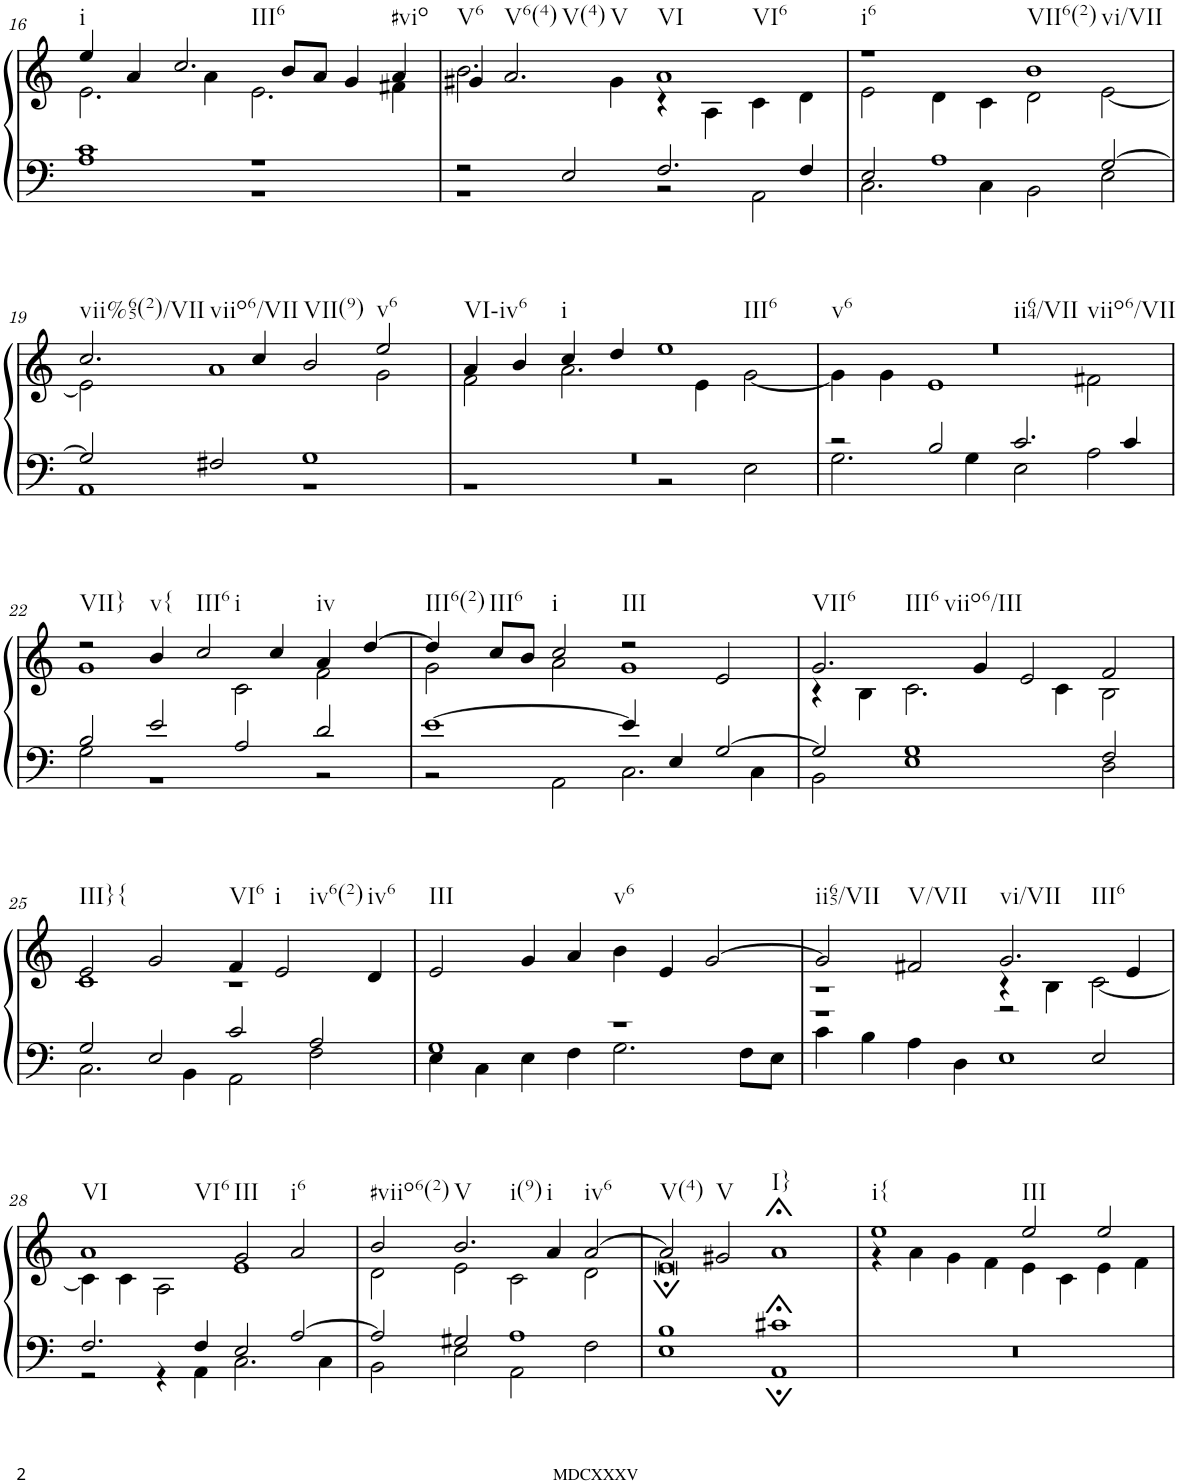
**kern	**kern
*part1	*part1
*staff2	*staff1
*I"Organ	*
*I'Org.	*
!!LO:PB:g=z
*clefF4	*clefG2
*k[]	*k[]
*M4/2	*M4/2
=16	=16
*^	*^
!	!	!LO:TX:b:t=i	!
1c	1A	4ee/	2.e\
.	.	4a/	.
!	!	!LO:TX:b:t=III6	!
.	.	2.cc/	.
.	.	.	4a\
1r	1r	.	2.e\
.	.	8b/L	.
.	.	8a/J	.
.	.	4g/	.
!	!	!LO:TX:b:t=#vio	!
.	.	4a/	4f#X\
=17	=17	=17	=17
!	!	!LO:TX:b:t=V6	!
2r	1r	4g#X/	2.b\
!	!	!LO:TX:b:t=V6(4)	!
!	!	!LO:TX:b:t=V(4)	!
!	!	!LO:TX:b:t=V	!
.	.	2.a/	.
2E/	.	.	.
.	.	.	4g#\
!	!	!LO:TX:b:t=VI	!
!	!	!LO:TX:b:t=VI6	!
2.F/	2r	1a	4r
.	.	.	4A\
.	2AA\	.	4c\
4F/	.	.	4d\
=18	=18	=18	=18
!	!	!LO:TX:b:t=i6	!
2E/	2.C\	1r	2e\
1A	.	.	4d\
.	4C\	.	4c\
!	!	!LO:TX:b:t=VII6(2)	!
!	!	!LO:TX:b:t=vi/VII	!
.	2BB\	1b	2d\
[2G/	2E\	.	[2e\
!!LO:LB:g=z	!!
=19	=19	=19	=19
!	!	!LO:TX:b:t=vii%65(2)/VII	!
!	!	!LO:TX:b:t=viio6/VII	!
2G/]	1AA	2.cc/	2e\]
2F#X/	.	.	1a
.	.	4cc/	.
!	!	!LO:TX:b:t=VII(9)	!
1G	1r	2b/	.
!	!	!LO:TX:b:t=v6	!
.	.	2ee/	2g\
=20	=20	=20	=20
!	!	!LO:TX:b:t=VI-iv6	!
0r	1r	4a/	2f\
.	.	4b/	.
!	!	!LO:TX:b:t=i	!
.	.	4cc/	2.a\
.	.	4dd/	.
!	!	!LO:TX:b:t=III6	!
.	2r	1ee	.
.	.	.	4e\
.	2E\	.	[2g\
=21	=21	=21	=21
!	!	!LO:TX:b:t=v6	!
!	!	!LO:TX:b:t=ii64/VII	!
!	!	!LO:TX:b:t=viio6/VII	!
2r	2.G\	0r	4g\]
.	.	.	4g\
2B/	.	.	1e
.	4G\	.	.
2.c/	2E\	.	.
.	2A\	.	2f#X\
4c/	.	.	.
!!LO:LB:g=z	!!
=22	=22	=22	=22
!	!	!LO:TX:b:t=VII}	!
2B/	2G\	2r	1g
!	!	!LO:TX:b:t=v{	!
2e/	1r	4b/	.
!	!	!LO:TX:b:t=III6	!
!	!	!LO:TX:b:t=i	!
.	.	2cc/	.
2A/	.	.	2c\
.	.	4cc/	.
!	!	!LO:TX:b:t=iv	!
2d/	2r	4a/	2f\
.	.	[4dd/	.
=23	=23	=23	=23
!	!	!LO:TX:b:t=III6(2)	!
[1e	2r	4dd/]	2g\
!	!	!LO:TX:b:t=III6	!
.	.	8cc/L	.
.	.	8b/J	.
!	!	!LO:TX:b:t=i	!
.	2AA\	2cc/	2a\
!	!	!LO:TX:b:t=III	!
4e/]	2.C\	2r	1g
4E/	.	.	.
[2G/	.	2e/	.
.	4C\	.	.
=24	=24	=24	=24
!	!	!LO:TX:b:t=VII6	!
!	!	!LO:TX:b:t=III6	!
!	!	!LO:TX:b:t=viio6/III	!
2G/]	2BB\	2.g/	4r
.	.	.	4B\
1G	1E	.	2.c\
.	.	4g/	.
.	.	2e/	.
.	.	.	4c\
2F/	2D\	2f/	2B\
!!LO:LB:g=z	!!
=25	=25	=25	=25
!	!	!LO:TX:b:t=III}{	!
2G/	2.C\	2e/	1c
2E/	.	2g/	.
.	4BB\	.	.
!	!	!LO:TX:b:t=VI6	!
2c/	2AA\	4f/	1r
!	!	!LO:TX:b:t=i	!
!	!	!LO:TX:b:t=iv6(2)	!
.	.	2e/	.
2A/	2F\	.	.
!	!	!LO:TX:b:t=iv6	!
.	.	4d/	.
*	*	*v	*v
=26	=26	=26
!	!	!LO:TX:b:t=III
1G	4E\	2e/
.	4C\	.
.	4E\	4g/
.	4F\	4a/
!	!	!LO:TX:b:t=v6
1r	2.G\	4b\
.	.	4e/
.	.	[2g/
.	8F\L	.
.	8E\J	.
=27	=27	=27
*	*	*^
!	!	!LO:TX:b:t=ii65/VII	!
1r	4c\	2g/]	1r
.	4B\	.	.
!	!	!LO:TX:b:t=V/VII	!
.	4A\	2f#X/	.
.	4D\	.	.
!	!	!LO:TX:b:t=vi/VII	!
!	!	!LO:TX:b:t=III6	!
2r	1E	2.g/	4r
.	.	.	4B\
2E/	.	.	[2c\
.	.	4e/	.
!!LO:LB:g=z	!!
=28	=28	=28	=28
!	!	!LO:TX:b:t=VI	!
!	!	!LO:TX:b:t=VI6	!
2.F/	2r	1a	4c\]
.	.	.	4c\
.	4r	.	2A\
4F/	4AA\	.	.
!	!	!LO:TX:b:t=III	!
2E/	2.C\	2g/	1e
!	!	!LO:TX:b:t=i6	!
[2A/	.	2a/	.
.	4C\	.	.
=29	=29	=29	=29
!	!	!LO:TX:b:t=#viio6(2)	!
2A/]	2BB\	2b/	2d\
!	!	!LO:TX:b:t=V	!
!	!	!LO:TX:b:t=i(9)	!
2G#X/	2E\	2.b/	2e\
1A	2AA\	.	2c\
!	!	!LO:TX:b:t=i	!
.	.	4a/	.
!	!	!LO:TX:b:t=iv6	!
.	2F\	[2a/	2d\
=30	=30	=30	=30
!	!	!LO:TX:b:t=V(4)	!
1B	1E	2a/]	0e;
!	!	!LO:TX:b:t=V	!
.	.	2g#X/	.
!	!	!LO:TX:b:t=I}	!
1c#X;<	1AA;	1a;<	.
=31	=31	=31	=31
!	!	!LO:TX:b:t=i{	!
*v	*v	*	*
0r	1ee	4r
.	.	4a\
.	.	4g\
.	.	4f\
!	!LO:TX:b:t=III	!
.	2ee/	4e\
.	.	4c\
.	2ee/	4e\
.	.	4f\
*	*v	*v
=	=
*-	*-
